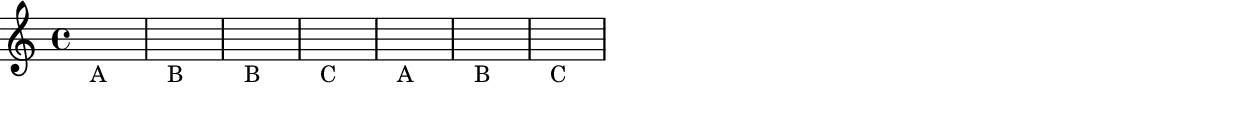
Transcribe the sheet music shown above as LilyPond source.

%% Generated by lilypond-book
%% Options: [exampleindent=10.16\mm,indent=0\mm,line-width=160\mm,paper-height=845.047\pt,paper-width=597.508\pt,papersize='(cons (* 597.508 pt) (* 845.047 pt))]
\include "lilypond-book-preamble.ly"


% ****************************************************************
% Start cut-&-pastable-section
% ****************************************************************

#(ly:set-option 'eps-box-padding 3.000000)



\paper {
  #(set-paper-size '(cons (* 597.508 pt) (* 845.047 pt)))
  indent = 0\mm
  line-width = 160\mm
  % offset the left padding, also add 1mm as lilypond creates cropped
  % images with a little space on the right
  line-width = #(- line-width (* mm  3.000000) (* mm 1))
}

\layout {
  
}




% ****************************************************************
% ly snippet:
% ****************************************************************
\sourcefilename "/lilypond-2.26.0/input/regression/volta-spec-volta-in-segno.ly"
\sourcefileline 0
\version "2.23.6"

#(ly:set-option 'warning-as-error #t)

\header {
  texidoc="@code{\\volta} and @code{\\unfolded} can remove/add music
in the main body of a repeated section even if they change the length.
In this case, a repeat is skipped after @emph{D.C.}"
}

innerRepeatedSection = s1_"B"

piece = \new Voice \fixed c' {
  \repeat segno 2 {
    s1_"A"
    \volta 1 \repeat volta 2 \innerRepeatedSection
    \volta 2 \unfolded \innerRepeatedSection
    s1_"C"
  }
}

\new Score { \piece }
\new Score { \unfoldRepeats \piece }



% ****************************************************************
% end ly snippet
% ****************************************************************
